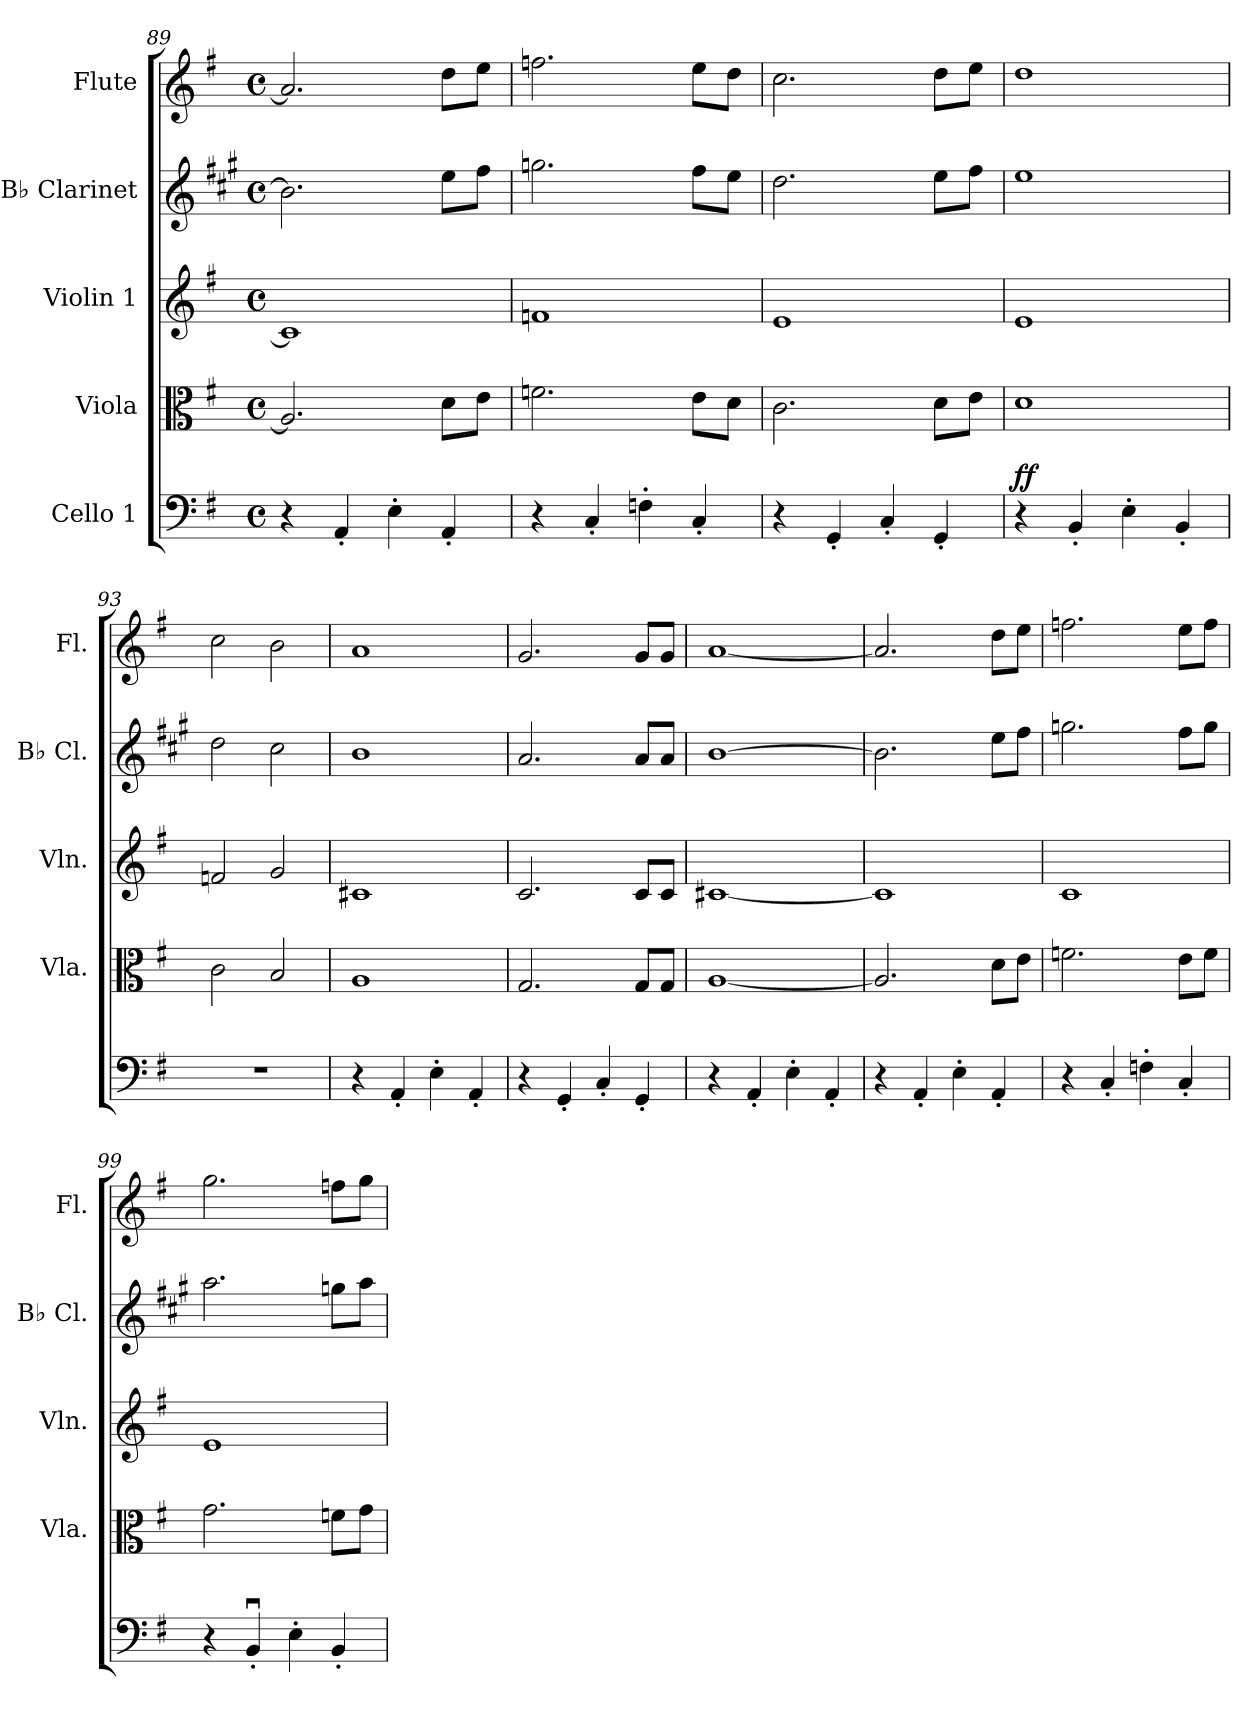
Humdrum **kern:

**kern	**dynam	**kern	**kern	**kern	**kern
*part5	*part5	*part4	*part3	*part2	*part1
*staff5	*staff5	*staff4	*staff3	*staff2	*staff1
*I"Cello 1	*	*I"Viola	*I"Violin 1	*I"B♭ Clarinet	*I"Flute
*	*	*I'Vla.	*I'Vln.	*I'B♭ Cl.	*I'Fl.
*clefF4	*	*clefC3	*clefG2	*clefG2	*clefG2
*	*	*	*	*ITrd1c2	*
*k[f#]	*	*k[f#]	*k[f#]	*k[f#]	*k[f#]
*M4/4	*	*M4/4	*M4/4	*M4/4	*M4/4
*met(c)	*	*met(c)	*met(c)	*met(c)	*met(c)
=89	=89	=89	=89	=89	=89
4r	.	2.A/]	1c#]	2.a\]	2.a/]
4AA'/	.	.	.	.	.
4E'\	.	.	.	.	.
4AA'/	.	8d\L	.	8dd\L	8dd\L
.	.	8e\J	.	8ee\J	8ee\J
=90	=90	=90	=90	=90	=90
4r	.	2.fn\	1fn	2.ffn\	2.ffn\
4C'/	.	.	.	.	.
4Fn'\	.	.	.	.	.
4C'/	.	8e\L	.	8ee\L	8ee\L
.	.	8d\J	.	8dd\J	8dd\J
!!LO:LB:g=z
=91	=91	=91	=91	=91	=91
4r	.	2.c\	1e	2.cc\	2.cc\
4GG'/	.	.	.	.	.
4C'/	.	.	.	.	.
4GG'/	.	8d\L	.	8dd\L	8dd\L
.	.	8e\J	.	8ee\J	8ee\J
=92	=92	=92	=92	=92	=92
!	!LO:DY:a	!	!	!	!
4r	ff	1d	1e	1dd	1dd
4BB'/	.	.	.	.	.
4E'\	.	.	.	.	.
4BB'/	.	.	.	.	.
=93	=93	=93	=93	=93	=93
1r	.	2c\	2fn/	2cc\	2cc\
.	.	2B/	2g/	2b\	2b\
=94	=94	=94	=94	=94	=94
4r	.	1A	1c#X	1a	1a
4AA'/	.	.	.	.	.
4E'\	.	.	.	.	.
4AA'/	.	.	.	.	.
=95	=95	=95	=95	=95	=95
4r	.	2.G/	2.c/	2.g/	2.g/
4GG'/	.	.	.	.	.
4C'/	.	.	.	.	.
4GG'/	.	8G/L	8c/L	8g/L	8g/L
.	.	8G/J	8c/J	8g/J	8g/J
=96	=96	=96	=96	=96	=96
4r	.	[1A	[1c#X	[1a	[1a
4AA'/	.	.	.	.	.
4E'\	.	.	.	.	.
4AA'/	.	.	.	.	.
=97	=97	=97	=97	=97	=97
4r	.	2.A/]	1c#]	2.a\]	2.a/]
4AA'/	.	.	.	.	.
4E'\	.	.	.	.	.
4AA'/	.	8d\L	.	8dd\L	8dd\L
.	.	8e\J	.	8ee\J	8ee\J
=98	=98	=98	=98	=98	=98
4r	.	2.fn\	1c	2.ffn\	2.ffn\
4C'/	.	.	.	.	.
4Fn'\	.	.	.	.	.
4C'/	.	8e\L	.	8ee\L	8ee\L
.	.	8f\J	.	8ff\J	8ff\J
!!LO:PB:g=z
=99	=99	=99	=99	=99	=99
4r	.	2.g\	1e	2.gg\	2.gg\
4BBu'/	.	.	.	.	.
4E'\	.	.	.	.	.
4BB'/	.	8fn\L	.	8ffn\L	8ffn\L
.	.	8g\J	.	8gg\J	8gg\J
=	=	=	=	=	=
*-	*-	*-	*-	*-	*-
